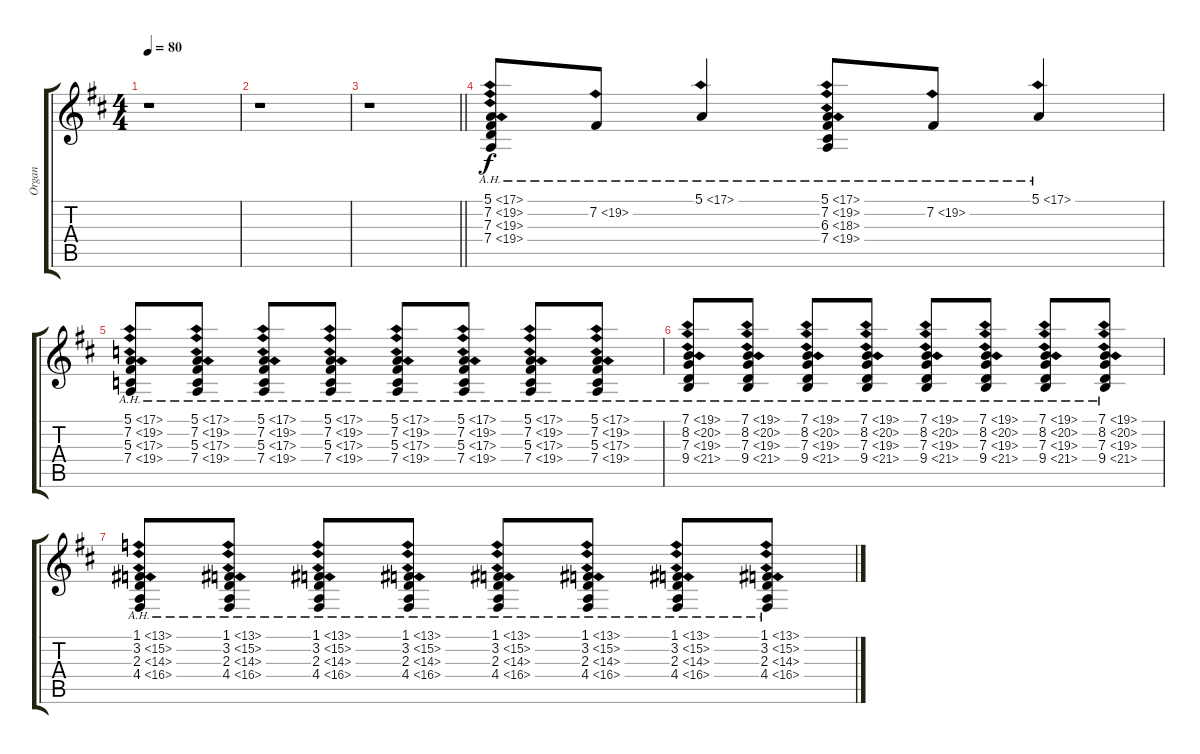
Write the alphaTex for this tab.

\track ("Organ" "Organ") {instrument churchorgan}
\staff {score tabs}
\tuning (E4 B3 G3 D3 A2 E2) {hide}
\ts (4 4)
\tempo 80
\clef g2
\ks d
r.1{dy f} |
r.1 |
\barLineRight lightlight
r.1 |
(5.1{ah 12} 7.2{ah 12} 7.3{ah 12} 7.4{ah 12}).8 7.2{ah 12}.8 5.1{ah 12}.4 (5.1{ah 12} 7.2{ah 12} 6.3{ah 12} 7.4{ah 12}).8 7.2{ah 12}.8 5.1{ah 12}.4 |
(5.1{ah 12} 7.2{ah 12} 5.3{ah 12} 7.4{ah 12}).8 (5.1{ah 12} 7.2{ah 12} 5.3{ah 12} 7.4{ah 12}).8 (5.1{ah 12} 7.2{ah 12} 5.3{ah 12} 7.4{ah 12}).8 (5.1{ah 12} 7.2{ah 12} 5.3{ah 12} 7.4{ah 12}).8 (5.1{ah 12} 7.2{ah 12} 5.3{ah 12} 7.4{ah 12}).8 (5.1{ah 12} 7.2{ah 12} 5.3{ah 12} 7.4{ah 12}).8 (5.1{ah 12} 7.2{ah 12} 5.3{ah 12} 7.4{ah 12}).8 (5.1{ah 12} 7.2{ah 12} 5.3{ah 12} 7.4{ah 12}).8 |
(7.1{ah 12} 8.2{ah 12} 7.3{ah 12} 9.4{ah 12}).8{volume 0} (7.1{ah 12} 8.2{ah 12} 7.3{ah 12} 9.4{ah 12}).8 (7.1{ah 12} 8.2{ah 12} 7.3{ah 12} 9.4{ah 12}).8 (7.1{ah 12} 8.2{ah 12} 7.3{ah 12} 9.4{ah 12}).8 (7.1{ah 12} 8.2{ah 12} 7.3{ah 12} 9.4{ah 12}).8 (7.1{ah 12} 8.2{ah 12} 7.3{ah 12} 9.4{ah 12}).8 (7.1{ah 12} 8.2{ah 12} 7.3{ah 12} 9.4{ah 12}).8 (7.1{ah 12} 8.2{ah 12} 7.3{ah 12} 9.4{ah 12}).8 |
(1.1{ah 12} 3.2{ah 12} 2.3{ah 12} 4.4{ah 12}).8 (1.1{ah 12} 3.2{ah 12} 2.3{ah 12} 4.4{ah 12}).8 (1.1{ah 12} 3.2{ah 12} 2.3{ah 12} 4.4{ah 12}).8 (1.1{ah 12} 3.2{ah 12} 2.3{ah 12} 4.4{ah 12}).8 (1.1{ah 12} 3.2{ah 12} 2.3{ah 12} 4.4{ah 12}).8 (1.1{ah 12} 3.2{ah 12} 2.3{ah 12} 4.4{ah 12}).8 (1.1{ah 12} 3.2{ah 12} 2.3{ah 12} 4.4{ah 12}).8 (1.1{ah 12} 3.2{ah 12} 2.3{ah 12} 4.4{ah 12}).8
